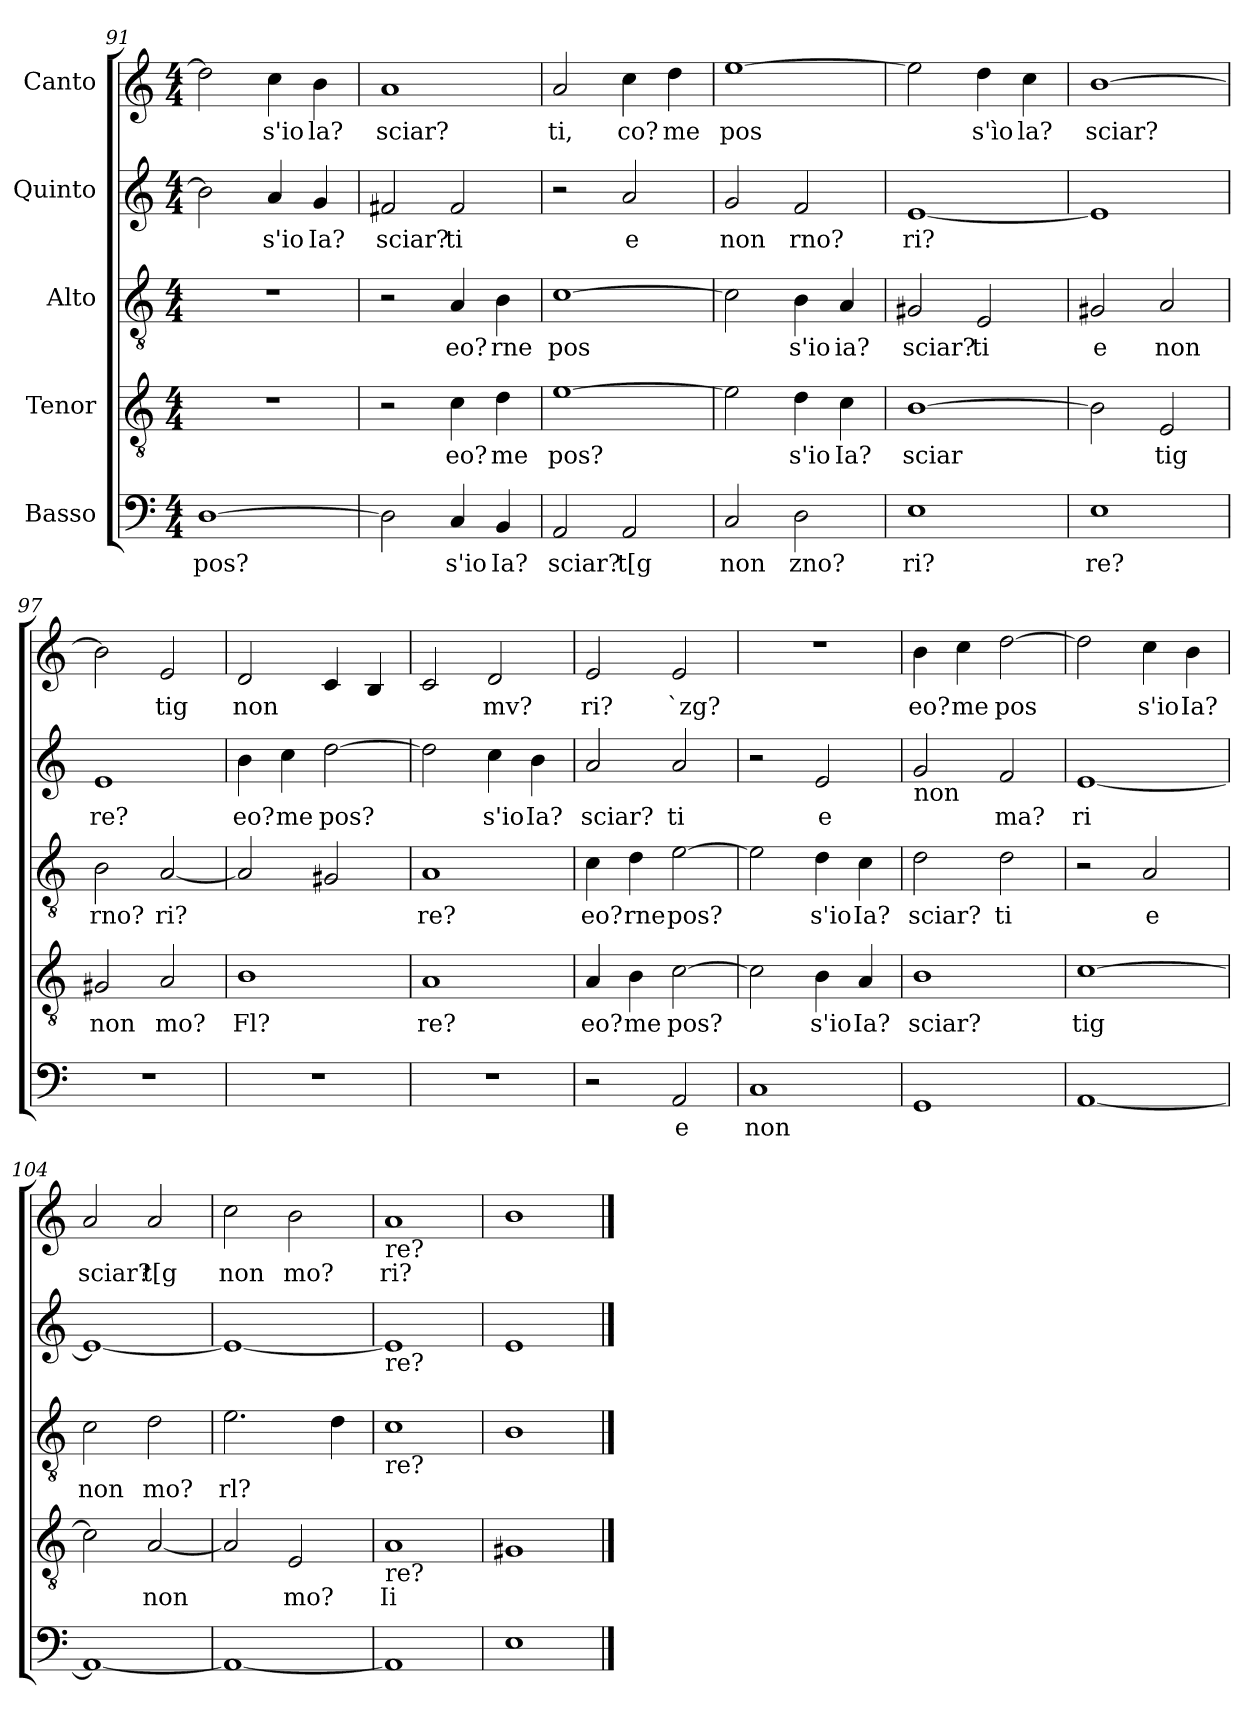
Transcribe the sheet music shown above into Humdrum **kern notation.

**kern	**text	**kern	**text	**kern	**text	**kern	**text	**kern	**text
*part5	*part5	*part4	*part4	*part3	*part3	*part2	*part2	*part1	*part1
*staff5	*staff5	*staff4	*staff4	*staff3	*staff3	*staff2	*staff2	*staff1	*staff1
*I"Basso	*	*I"Tenor	*	*I"Alto	*	*I"Quinto	*	*I"Canto	*
*clefF4	*	*clefGv2	*	*clefGv2	*	*clefG2	*	*clefG2	*
*k[]	*	*k[]	*	*k[]	*	*k[]	*	*k[]	*
*M4/4	*	*M4/4	*	*M4/4	*	*M4/4	*	*M4/4	*
=91	=91	=91	=91	=91	=91	=91	=91	=91	=91
!	!LO:LY:b	!	!	!	!	!	!	!	!
[1D	pos?	1r	.	1r	.	2b\]	.	2dd\]	.
!	!	!	!	!	!	!	!LO:LY:b	!	!LO:LY:b
.	.	.	.	.	.	4a/	s'io	4cc\	s'io
!	!	!	!	!	!	!	!LO:LY:b	!	!LO:LY:b
.	.	.	.	.	.	4g/	Ia?	4b\	la?
=92	=92	=92	=92	=92	=92	=92	=92	=92	=92
!	!	!	!	!	!	!	!LO:LY:b	!	!LO:LY:b
2D\]	.	2r	.	2r	.	2f#X/	sciar?	1a	sciar?
!	!LO:LY:b	!	!LO:LY:b	!	!LO:LY:b	!	!LO:LY:b	!	!
4C/	s'io	4c\	eo?	4A/	eo?	2f#/	ti	.	.
!	!LO:LY:b	!	!LO:LY:b	!	!LO:LY:b	!	!	!	!
4BB/	Ia?	4d\	me	4B\	rne	.	.	.	.
=93	=93	=93	=93	=93	=93	=93	=93	=93	=93
!	!LO:LY:b	!	!LO:LY:b	!	!LO:LY:b	!	!	!	!LO:LY:b
2AA/	sciar?	[1e	pos?	[1c	pos	2r	.	2a/	ti,
!	!LO:LY:b	!	!	!	!	!	!LO:LY:b	!	!LO:LY:b
2AA/	t[g	.	.	.	.	2a/	e	4cc\	co?
!	!	!	!	!	!	!	!	!	!LO:LY:b
.	.	.	.	.	.	.	.	4dd\	me
=94	=94	=94	=94	=94	=94	=94	=94	=94	=94
!	!LO:LY:b	!	!	!	!	!	!LO:LY:b	!	!LO:LY:b
2C/	non	2e\]	.	2c\]	.	2g/	non	[1ee	pos
!	!LO:LY:b	!	!LO:LY:b	!	!LO:LY:b	!	!LO:LY:b	!	!
2D\	zno?	4d\	s'io	4B\	s'io	2f/	rno?	.	.
!	!	!	!LO:LY:b	!	!LO:LY:b	!	!	!	!
.	.	4c\	Ia?	4A/	ia?	.	.	.	.
=95	=95	=95	=95	=95	=95	=95	=95	=95	=95
!	!LO:LY:b	!	!LO:LY:b	!	!LO:LY:b	!	!LO:LY:b	!	!
1E	ri?	[1B	sciar	2G#X/	sciar?	[1e	ri?	2ee\]	.
!	!	!	!	!	!LO:LY:b	!	!	!	!LO:LY:b
.	.	.	.	2E/	ti	.	.	4dd\	s'ìo
!	!	!	!	!	!	!	!	!	!LO:LY:b
.	.	.	.	.	.	.	.	4cc\	la?
=96	=96	=96	=96	=96	=96	=96	=96	=96	=96
!	!LO:LY:b	!	!	!	!LO:LY:b	!	!	!	!LO:LY:b
1E	re?	2B\]	.	2G#X/	e	1e]	.	[1b	sciar?
!	!	!	!LO:LY:b	!	!LO:LY:b	!	!	!	!
.	.	2E/	tig	2A/	non	.	.	.	.
=97	=97	=97	=97	=97	=97	=97	=97	=97	=97
!	!	!	!LO:LY:b	!	!LO:LY:b	!	!LO:LY:b	!	!
1r	.	2G#X/	non	2B\	rno?	1e	re?	2b\]	.
!	!	!	!LO:LY:b	!	!LO:LY:b	!	!	!	!LO:LY:b
.	.	2A/	mo?	[2A/	ri?	.	.	2e/	tig
=98	=98	=98	=98	=98	=98	=98	=98	=98	=98
!	!	!	!LO:LY:b	!	!	!	!LO:LY:b	!	!LO:LY:b
1r	.	1B	Fl?	2A/]	.	4b\	eo?	2d/	non
!	!	!	!	!	!	!	!LO:LY:b	!	!
.	.	.	.	.	.	4cc\	me	.	.
!	!	!	!	!	!	!	!LO:LY:b	!	!
.	.	.	.	2G#X/	.	[2dd\	pos?	4c/	.
.	.	.	.	.	.	.	.	4B/	.
=99	=99	=99	=99	=99	=99	=99	=99	=99	=99
!	!	!	!LO:LY:b	!	!LO:LY:b	!	!	!	!
1r	.	1A	re?	1A	re?	2dd\]	.	2c/	.
!	!	!	!	!	!	!	!LO:LY:b	!	!LO:LY:b
.	.	.	.	.	.	4cc\	s'io	2d/	mv?
!	!	!	!	!	!	!	!LO:LY:b	!	!
.	.	.	.	.	.	4b\	Ia?	.	.
=100	=100	=100	=100	=100	=100	=100	=100	=100	=100
!	!	!	!LO:LY:b	!	!LO:LY:b	!	!LO:LY:b	!	!LO:LY:b
2r	.	4A/	eo?	4c\	eo?	2a/	sciar?	2e/	ri?
!	!	!	!LO:LY:b	!	!LO:LY:b	!	!	!	!
.	.	4B\	me	4d\	rne	.	.	.	.
!	!LO:LY:b	!	!LO:LY:b	!	!LO:LY:b	!	!LO:LY:b	!	!LO:LY:b
2AA/	e	[2c\	pos?	[2e\	pos?	2a/	ti	2e/	`zg?
=101	=101	=101	=101	=101	=101	=101	=101	=101	=101
!	!LO:LY:b	!	!	!	!	!	!	!	!
1C	non	2c\]	.	2e\]	.	2r	.	1r	.
!	!	!	!LO:LY:b	!	!LO:LY:b	!	!LO:LY:b	!	!
.	.	4B\	s'io	4d\	s'io	2e/	e	.	.
!	!	!	!LO:LY:b	!	!LO:LY:b	!	!	!	!
.	.	4A/	Ia?	4c\	Ia?	.	.	.	.
=102	=102	=102	=102	=102	=102	=102	=102	=102	=102
!	!	!	!	!	!	!LO:TX:b:t=non	!	!	!
!	!	!	!LO:LY:b	!	!LO:LY:b	!	!	!	!LO:LY:b
1GG	.	1B	sciar?	2d\	sciar?	2g/	.	4b\	eo?
!	!	!	!	!	!	!	!	!	!LO:LY:b
.	.	.	.	.	.	.	.	4cc\	me
!	!	!	!	!	!LO:LY:b	!	!LO:LY:b	!	!LO:LY:b
.	.	.	.	2d\	ti	2f/	ma?	[2dd\	pos
=103	=103	=103	=103	=103	=103	=103	=103	=103	=103
!	!	!	!LO:LY:b	!	!	!	!LO:LY:b	!	!
[1AA	.	[1c	tig	2r	.	[1e	ri	2dd\]	.
!	!	!	!	!	!LO:LY:b	!	!	!	!LO:LY:b
.	.	.	.	2A/	e	.	.	4cc\	s'io
!	!	!	!	!	!	!	!	!	!LO:LY:b
.	.	.	.	.	.	.	.	4b\	Ia?
=104	=104	=104	=104	=104	=104	=104	=104	=104	=104
!	!	!	!	!	!LO:LY:b	!	!	!	!LO:LY:b
1AA_	.	2c\]	.	2c\	non	1e_	.	2a/	sciar?
!	!	!	!LO:LY:b	!	!LO:LY:b	!	!	!	!LO:LY:b
.	.	[2A/	non	2d\	mo?	.	.	2a/	t[g
=105	=105	=105	=105	=105	=105	=105	=105	=105	=105
!	!	!	!	!	!LO:LY:b	!	!	!	!LO:LY:b
1AA_	.	2A/]	.	2.e\	rl?	1e_	.	2cc\	non
!	!	!	!LO:LY:b	!	!	!	!	!	!LO:LY:b
.	.	2E/	mo?	.	.	.	.	2b\	mo?
.	.	.	.	4d\	.	.	.	.	.
=106	=106	=106	=106	=106	=106	=106	=106	=106	=106
!	!	!	!	!	!	!	!	!LO:TX:b:t=re?	!
!	!	!	!	!	!	!LO:TX:b:t=re?	!	!	!
!	!	!	!	!LO:TX:b:t=re?	!	!	!	!	!
!	!	!LO:TX:b:t=re?	!	!	!	!	!	!	!
!	!	!	!LO:LY:b	!	!	!	!	!	!LO:LY:b
1AA]	.	1A	Ii	1c	.	1e]	.	1a	ri?
=107	=107	=107	=107	=107	=107	=107	=107	=107	=107
1E	.	1G#X	.	1B	.	1e	.	1b	.
==	==	==	==	==	==	==	==	==	==
*-	*-	*-	*-	*-	*-	*-	*-	*-	*-
